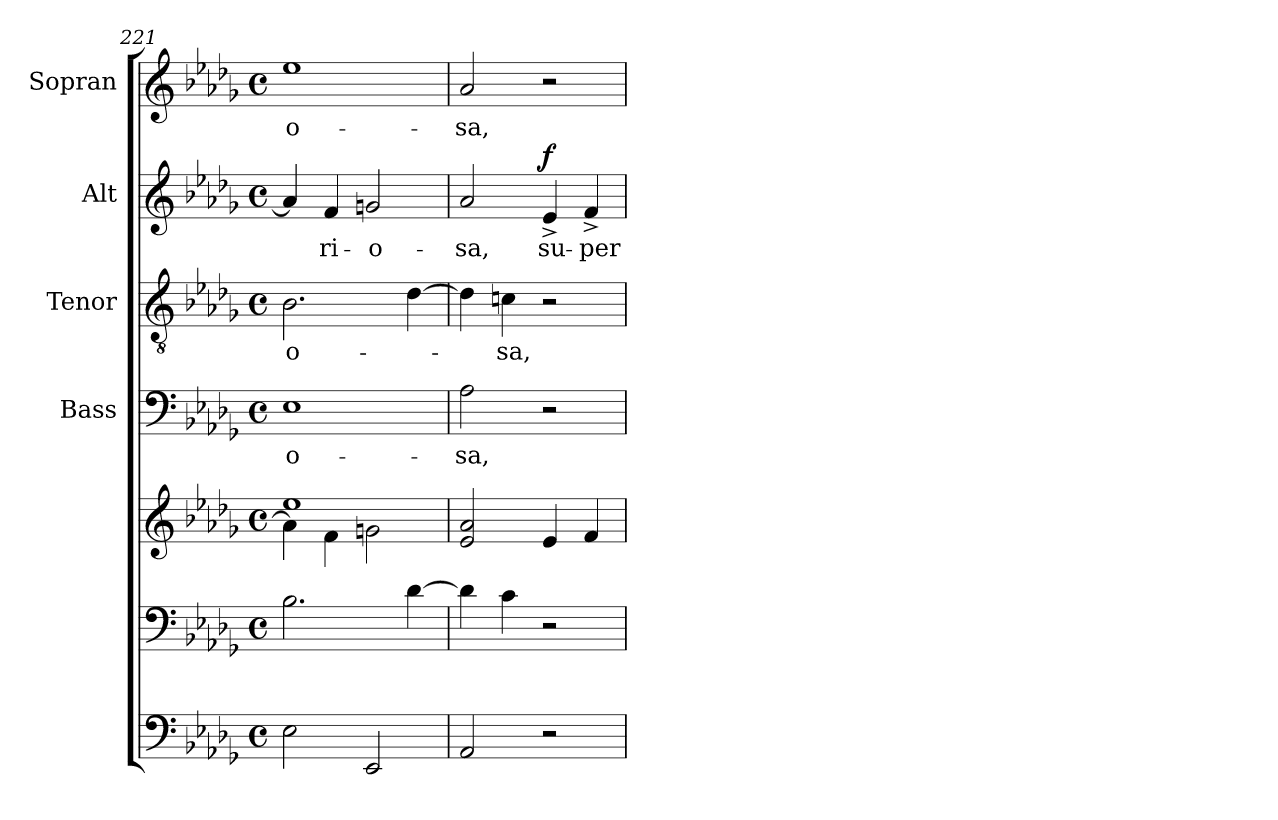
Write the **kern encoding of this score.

**kern	**kern	**kern	**kern	**text	**kern	**text	**kern	**text	**dynam	**kern	**text
*part6	*part5	*part5	*part4	*part4	*part3	*part3	*part2	*part2	*part2	*part1	*part1
*staff7	*staff6	*staff5	*staff4	*staff4	*staff3	*staff3	*staff2	*staff2	*staff2	*staff1	*staff1
*	*	*	*I"Bass	*	*I"Tenor	*	*I"Alt	*	*	*I"Sopran	*
*	*	*	*I'B.	*	*I'T.	*	*I'A.	*	*	*I'S.	*
*clefF4	*clefF4	*clefG2	*clefF4	*	*clefGv2	*	*clefG2	*	*	*clefG2	*
*k[b-e-a-d-g-]	*k[b-e-a-d-g-]	*k[b-e-a-d-g-]	*k[b-e-a-d-g-]	*	*k[b-e-a-d-g-]	*	*k[b-e-a-d-g-]	*	*	*k[b-e-a-d-g-]	*
*D-:	*D-:	*D-:	*D-:	*	*D-:	*	*D-:	*	*	*D-:	*
*M4/4	*M4/4	*M4/4	*M4/4	*	*M4/4	*	*M4/4	*	*	*M4/4	*
*met(c)	*met(c)	*met(c)	*met(c)	*	*met(c)	*	*met(c)	*	*	*met(c)	*
=221	=221	=221	=221	=221	=221	=221	=221	=221	=221	=221	=221
*	*	*^	*	*	*	*	*	*	*	*	*
!	!	!	!	!	!LO:LY:b	!	!LO:LY:b	!	!	!	!	!LO:LY:b
2E-\	2.B-\	1ee-	4a-\]	1E-	-o-	2.B-\	-o-	4a-/]	.	.	1ee-	-o-
!	!	!	!	!	!	!	!	!	!LO:LY:b	!	!	!
.	.	.	4f\	.	.	.	.	4f/	-ri-	.	.	.
!	!	!	!	!	!	!	!	!	!LO:LY:b	!	!	!
2EE-/	.	.	2gn\	.	.	.	.	2gn/	-o-	.	.	.
.	[4d-\	.	.	.	.	[4d-\	.	.	.	.	.	.
*	*	*v	*v	*	*	*	*	*	*	*	*	*
=222	=222	=222	=222	=222	=222	=222	=222	=222	=222	=222	=222
!	!	!	!	!LO:LY:b	!	!	!	!LO:LY:b	!	!	!LO:LY:b
2AA-/	4d-\]	2e-/ 2a-/	2A-\	-sa,	4d-\]	.	2a-/	-sa,	.	2a-/	-sa,
!	!	!	!	!	!	!LO:LY:b	!	!	!	!	!
.	4c\	.	.	.	4cn\	-sa,	.	.	.	.	.
!	!	!	!	!	!	!	!	!LO:LY:b	!LO:DY:a	!	!
2r	2r	4e-/	2r	.	2r	.	4e-^>/	su-	f	2r	.
!	!	!	!	!	!	!	!	!LO:LY:b	!	!	!
.	.	4f/	.	.	.	.	4f^>/	-per	.	.	.
=	=	=	=	=	=	=	=	=	=	=	=
*-	*-	*-	*-	*-	*-	*-	*-	*-	*-	*-	*-
